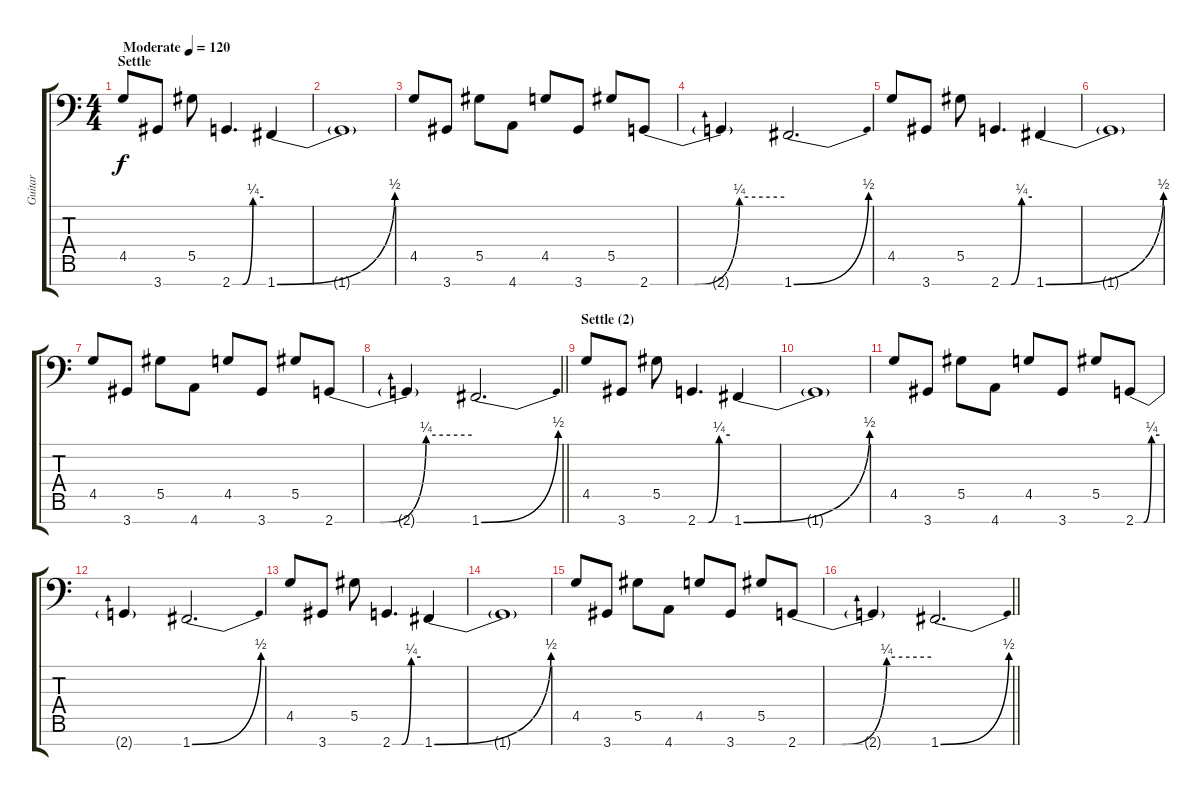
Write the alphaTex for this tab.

\track ("Guitar" "Guitar") {instrument distortionguitar}
\staff {score tabs}
\tuning (Bb3 Gb3 Db3 Ab2 Eb2 Bb1 F1) {hide}
\ts (4 4)
\section ("" "Settle")
\tempo (120 "Moderate")
\clef f4
\ks c
4.5.8{dy f instrument distortionguitar} 3.7.8 5.5.8 2.7{be (custom 0 0 20 0 40 1 60 1)}.4{d} 1.7{be (bend 0 0 60 2)}.4 |
1.7{t}.1 |
4.5.8 3.7.8 5.5.8 4.7.8 4.5.8 3.7.8 5.5.8 2.7{be (custom 0 0 20 0 40 1 60 1)}.8 |
2.7{t}.4 1.7{be (bend 0 0 60 2)}.2{d} |
4.5.8 3.7.8 5.5.8 2.7{be (custom 0 0 20 0 40 1 60 1)}.4{d} 1.7{be (bend 0 0 60 2)}.4 |
1.7{t}.1 |
4.5.8 3.7.8 5.5.8 4.7.8 4.5.8 3.7.8 5.5.8 2.7{be (custom 0 0 20 0 40 1 60 1)}.8 |
\barLineRight lightlight
2.7{t}.4 1.7{be (bend 0 0 60 2)}.2{d} |
\section ("" "Settle (2)")
4.5.8 3.7.8 5.5.8 2.7{be (custom 0 0 20 0 40 1 60 1)}.4{d} 1.7{be (bend 0 0 60 2)}.4 |
1.7{t}.1 |
4.5.8 3.7.8 5.5.8 4.7.8 4.5.8 3.7.8 5.5.8 2.7{be (custom 0 0 20 0 40 1 60 1)}.8 |
2.7{t}.4 1.7{be (bend 0 0 60 2)}.2{d} |
4.5.8 3.7.8 5.5.8 2.7{be (custom 0 0 20 0 40 1 60 1)}.4{d} 1.7{be (bend 0 0 60 2)}.4 |
1.7{t}.1 |
4.5.8 3.7.8 5.5.8 4.7.8 4.5.8 3.7.8 5.5.8 2.7{be (custom 0 0 20 0 40 1 60 1)}.8 |
\barLineRight lightlight
2.7{t}.4 1.7{be (bend 0 0 60 2)}.2{d}
